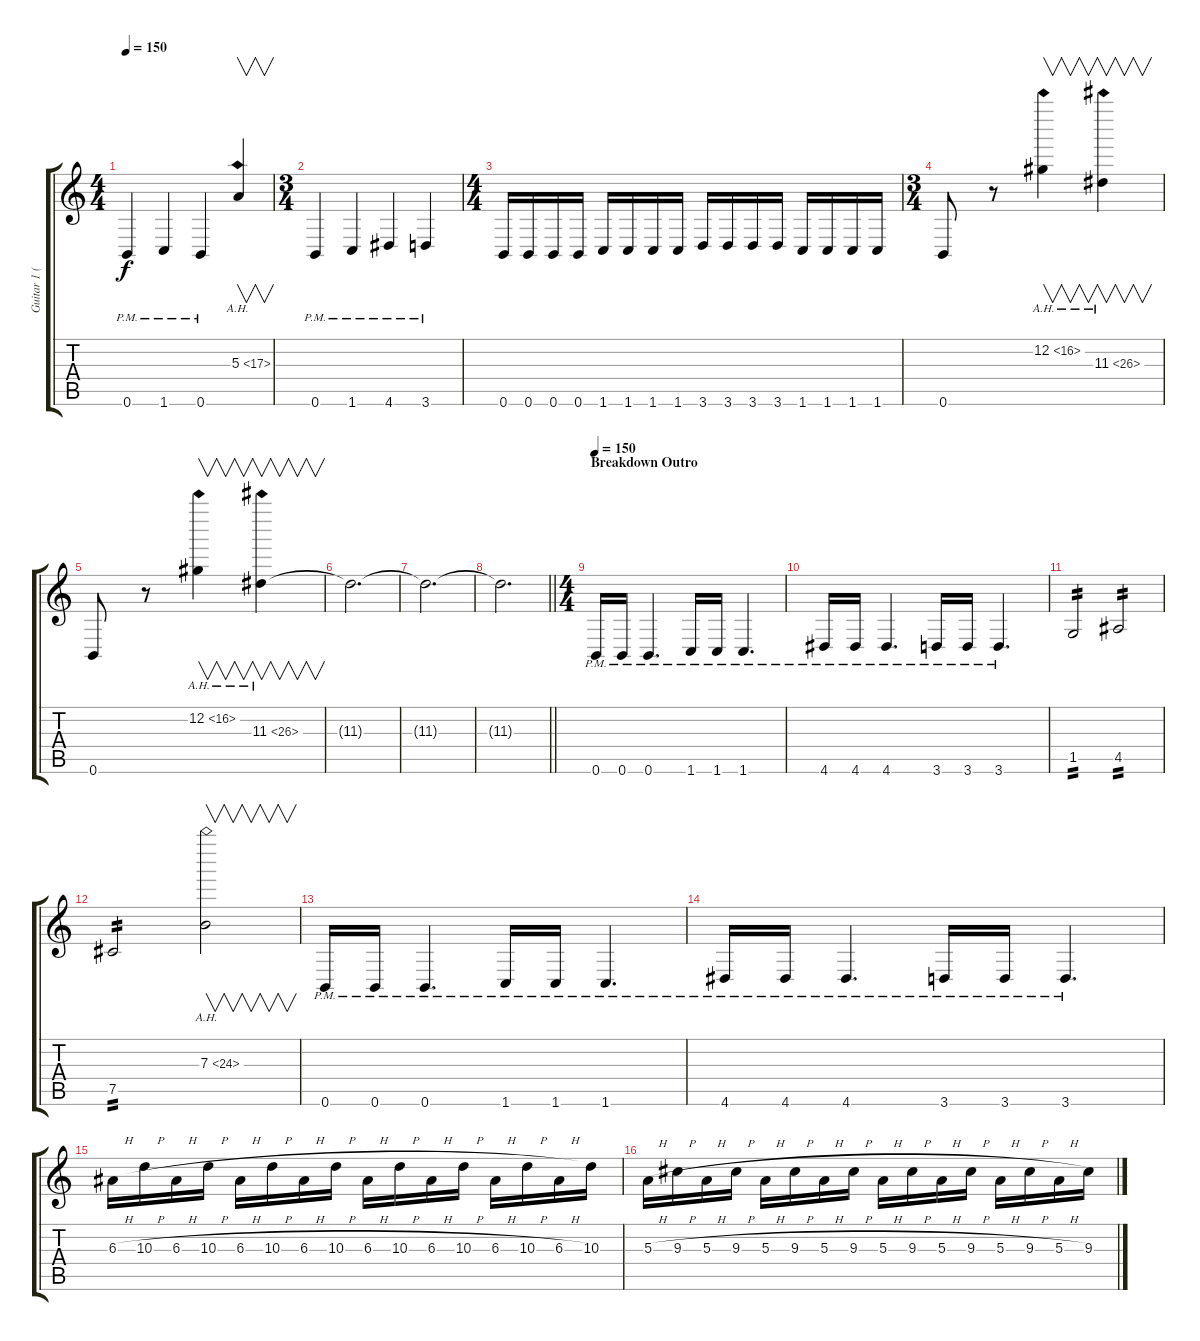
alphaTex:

\track ("Guitar 1 (Right)" "Guitar 1 (") {instrument distortionguitar}
\staff {score tabs}
\tuning (Db4 Ab3 E3 B2 Gb2 B1) {hide}
\ts (4 4)
\tempo 150
\clef g2
\ks c
0.6{pm}.4{dy f} 1.6{pm}.4 0.6{pm}.4 5.3{ah 12}.4{v} |
\ts (3 4)
0.6{pm}.4 1.6{pm}.4 4.6{pm}.4 3.6{pm}.4 |
\ts (4 4)
0.6.16 0.6.16 0.6.16 0.6.16 1.6.16 1.6.16 1.6.16 1.6.16 3.6.16 3.6.16 3.6.16 3.6.16 1.6.16 1.6.16 1.6.16 1.6.16 |
\ts (3 4)
0.6.8 r.8 12.2{ah 4}.4{v} 11.3{ah 15}.4{v} |
0.6.8 r.8 12.2{ah 4}.4{v} 11.3{ah 15}.4{v volume 4} |
11.3{t}.2{d} |
11.3{t}.2{d} |
\barLineRight lightlight
11.3{t}.2{d} |
\ts (4 4)
\section ("" "Breakdown Outro")
\tempo 150
0.6{pm}.16{volume 16} 0.6{pm}.16 0.6{pm}.4{d} 1.6{pm}.16 1.6{pm}.16 1.6{pm}.4{d} |
4.6{pm}.16 4.6{pm}.16 4.6{pm}.4{d} 3.6{pm}.16 3.6{pm}.16 3.6{pm}.4{d} |
1.5.2{tp 2} 4.5.2{tp 2} |
7.5.2{tp 2} 7.3{ah 17}.2{v} |
0.6{pm}.16 0.6{pm}.16 0.6{pm}.4{d} 1.6{pm}.16 1.6{pm}.16 1.6{pm}.4{d} |
4.6{pm}.16 4.6{pm}.16 4.6{pm}.4{d} 3.6{pm}.16 3.6{pm}.16 3.6{pm}.4{d} |
6.3{h}.16 10.3{h}.16 6.3{h}.16 10.3{h}.16 6.3{h}.16 10.3{h}.16 6.3{h}.16 10.3{h}.16 6.3{h}.16 10.3{h}.16 6.3{h}.16 10.3{h}.16 6.3{h}.16 10.3{h}.16 6.3{h}.16 10.3.16 |
5.3{h}.16 9.3{h}.16 5.3{h}.16 9.3{h}.16 5.3{h}.16 9.3{h}.16 5.3{h}.16 9.3{h}.16 5.3{h}.16 9.3{h}.16 5.3{h}.16 9.3{h}.16 5.3{h}.16 9.3{h}.16 5.3{h}.16 9.3.16
